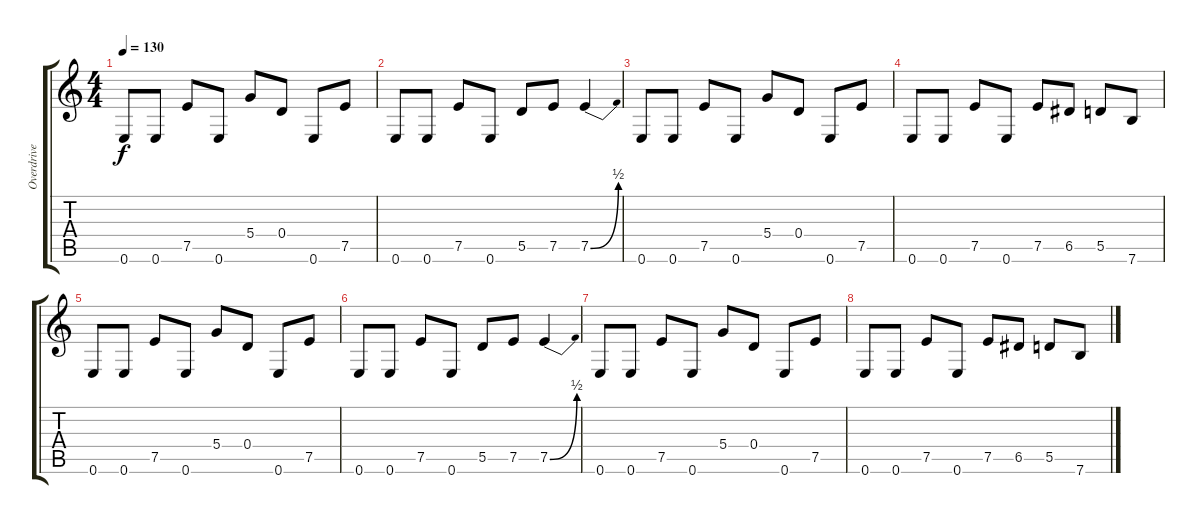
\track ("Overdrive Guitar I" "Overdrive ") {instrument overdrivenguitar}
\staff {score tabs}
\tuning (E4 B3 G3 D3 A2 E2) {hide}
\ts (4 4)
\tempo 130
\clef g2
\ks c
0.6.8{dy f} 0.6.8 7.5.8 0.6.8 5.4.8 0.4.8 0.6.8 7.5.8 |
0.6.8 0.6.8 7.5.8 0.6.8 5.5.8 7.5.8 7.5{be (bend 0 0 60 2)}.4 |
0.6.8 0.6.8 7.5.8 0.6.8 5.4.8 0.4.8 0.6.8 7.5.8 |
0.6.8 0.6.8 7.5.8 0.6.8 7.5.8 6.5.8 5.5.8 7.6.8 |
0.6.8 0.6.8 7.5.8 0.6.8 5.4.8 0.4.8 0.6.8 7.5.8 |
0.6.8 0.6.8 7.5.8 0.6.8 5.5.8 7.5.8 7.5{be (bend 0 0 60 2)}.4 |
0.6.8 0.6.8 7.5.8 0.6.8 5.4.8 0.4.8 0.6.8 7.5.8 |
0.6.8 0.6.8 7.5.8 0.6.8 7.5.8 6.5.8 5.5.8 7.6.8
